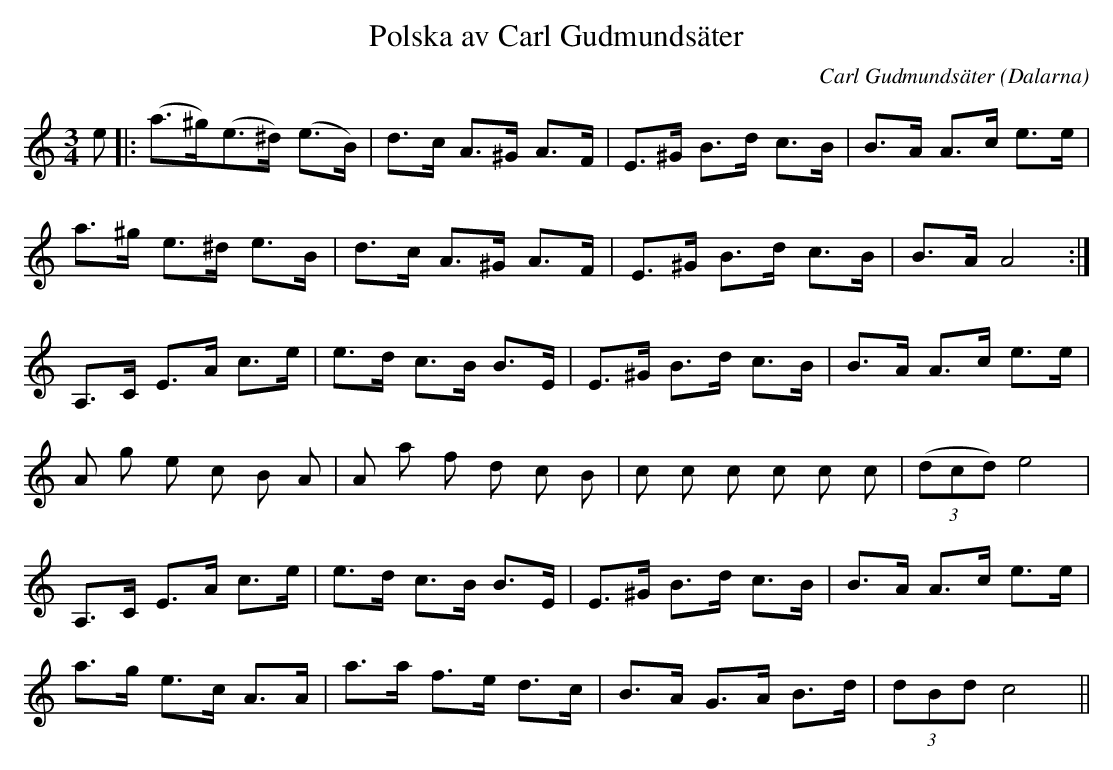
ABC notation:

X:1
T:Polska av Carl Gudmundsäter
C:Carl Gudmundsäter
O:Dalarna
M:3/4
L:1/8
K:Am
e|:(a>^g)(e>^d) (e>B)|d>c A>^G A>F|E>^G B>d c>B|B>A A>c e>e|
a>^g e>^d e>B|d>c A>^G A>F|E>^G B>d c>B|B>A A4:|
A,>C E>A c>e|e>d c>B B>E|E>^G B>d c>B|B>A A>c e>e|
A g e c B A|A a f d c B|c c c c c c |(3 (dcd) e4|
A,>C E>A c>e|e>d c>B B>E|E>^G B>d c>B|B>A A>c e>e|
a>g e>c A>A|a>a f>e d>c|B>A G>A B>d|(3 dBd c4||
